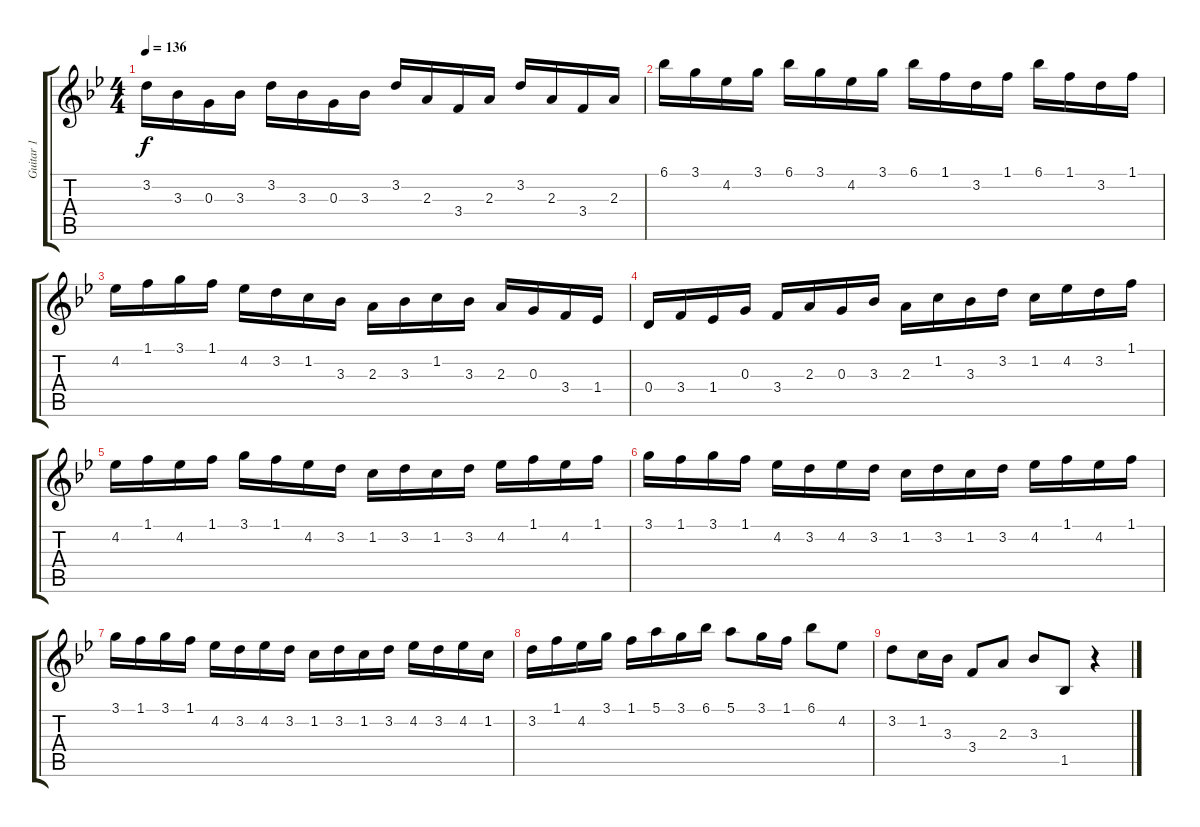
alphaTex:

\track ("Guitar 1" "Guitar 1") {instrument electricguitarclean}
\staff {score tabs}
\tuning (E4 B3 G3 D3 A2 E2) {hide}
\ts (4 4)
\tempo 136
\clef g2
\ks bb
3.2.16{dy f} 3.3.16 0.3.16 3.3.16 3.2.16 3.3.16 0.3.16 3.3.16 3.2.16 2.3.16 3.4.16 2.3.16 3.2.16 2.3.16 3.4.16 2.3.16 |
6.1.16 3.1.16 4.2.16 3.1.16 6.1.16 3.1.16 4.2.16 3.1.16 6.1.16 1.1.16 3.2.16 1.1.16 6.1.16 1.1.16 3.2.16 1.1.16 |
4.2.16 1.1.16 3.1.16 1.1.16 4.2.16 3.2.16 1.2.16 3.3.16 2.3.16 3.3.16 1.2.16 3.3.16 2.3.16 0.3.16 3.4.16 1.4.16 |
0.4.16 3.4.16 1.4.16 0.3.16 3.4.16 2.3.16 0.3.16 3.3.16 2.3.16 1.2.16 3.3.16 3.2.16 1.2.16 4.2.16 3.2.16 1.1.16 |
4.2.16 1.1.16 4.2.16 1.1.16 3.1.16 1.1.16 4.2.16 3.2.16 1.2.16 3.2.16 1.2.16 3.2.16 4.2.16 1.1.16 4.2.16 1.1.16 |
3.1.16 1.1.16 3.1.16 1.1.16 4.2.16 3.2.16 4.2.16 3.2.16 1.2.16 3.2.16 1.2.16 3.2.16 4.2.16 1.1.16 4.2.16 1.1.16 |
3.1.16 1.1.16 3.1.16 1.1.16 4.2.16 3.2.16 4.2.16 3.2.16 1.2.16 3.2.16 1.2.16 3.2.16 4.2.16 3.2.16 4.2.16 1.2.16 |
3.2.16 1.1.16 4.2.16 3.1.16 1.1.16 5.1.16 3.1.16 6.1.16 5.1.8 3.1.16 1.1.16 6.1.8 4.2.8 |
3.2.8 1.2.16 3.3.16 3.4.8 2.3.8 3.3.8 1.5.8 r.4
